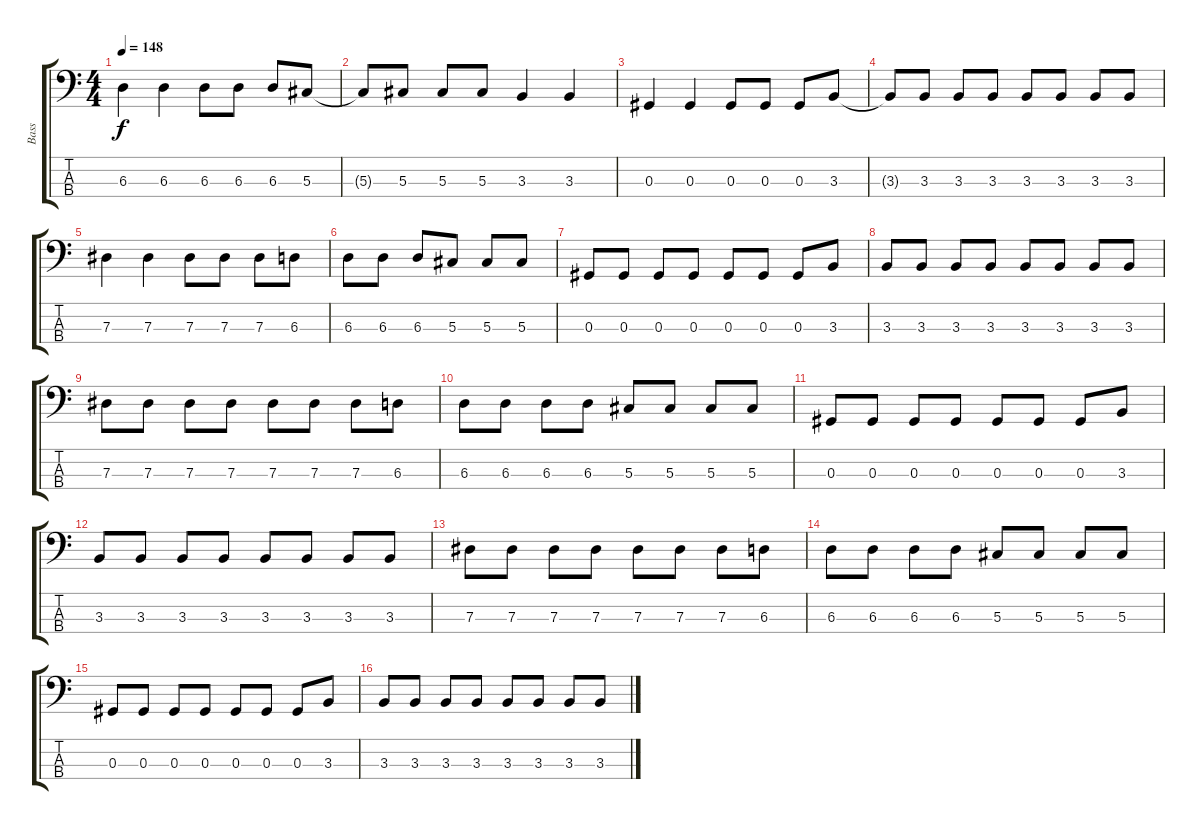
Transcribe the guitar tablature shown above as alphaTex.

\track ("Bass" "Bass") {instrument electricbasspick}
\staff {score tabs}
\tuning (Gb2 Db2 Ab1 Db1) {hide}
\ts (4 4)
\tempo 148
\clef f4
\ks c
6.3.4{dy f} 6.3.4 6.3.8 6.3.8 6.3.8 5.3.8 |
5.3{t}.8 5.3.8 5.3.8 5.3.8 3.3.4 3.3.4 |
0.3.4 0.3.4 0.3.8 0.3.8 0.3.8 3.3.8 |
3.3{t}.8 3.3.8 3.3.8 3.3.8 3.3.8 3.3.8 3.3.8 3.3.8 |
7.3.4 7.3.4 7.3.8 7.3.8 7.3.8 6.3.8 |
6.3.8 6.3.8 6.3.8 5.3.8 5.3.8 5.3.8 |
0.3.8 0.3.8 0.3.8 0.3.8 0.3.8 0.3.8 0.3.8 3.3.8 |
3.3.8 3.3.8 3.3.8 3.3.8 3.3.8 3.3.8 3.3.8 3.3.8 |
7.3.8 7.3.8 7.3.8 7.3.8 7.3.8 7.3.8 7.3.8 6.3.8 |
6.3.8 6.3.8 6.3.8 6.3.8 5.3.8 5.3.8 5.3.8 5.3.8 |
0.3.8 0.3.8 0.3.8 0.3.8 0.3.8 0.3.8 0.3.8 3.3.8 |
3.3.8 3.3.8 3.3.8 3.3.8 3.3.8 3.3.8 3.3.8 3.3.8 |
7.3.8 7.3.8 7.3.8 7.3.8 7.3.8 7.3.8 7.3.8 6.3.8 |
6.3.8 6.3.8 6.3.8 6.3.8 5.3.8 5.3.8 5.3.8 5.3.8 |
0.3.8 0.3.8 0.3.8 0.3.8 0.3.8 0.3.8 0.3.8 3.3.8 |
3.3.8 3.3.8 3.3.8 3.3.8 3.3.8 3.3.8 3.3.8 3.3.8
